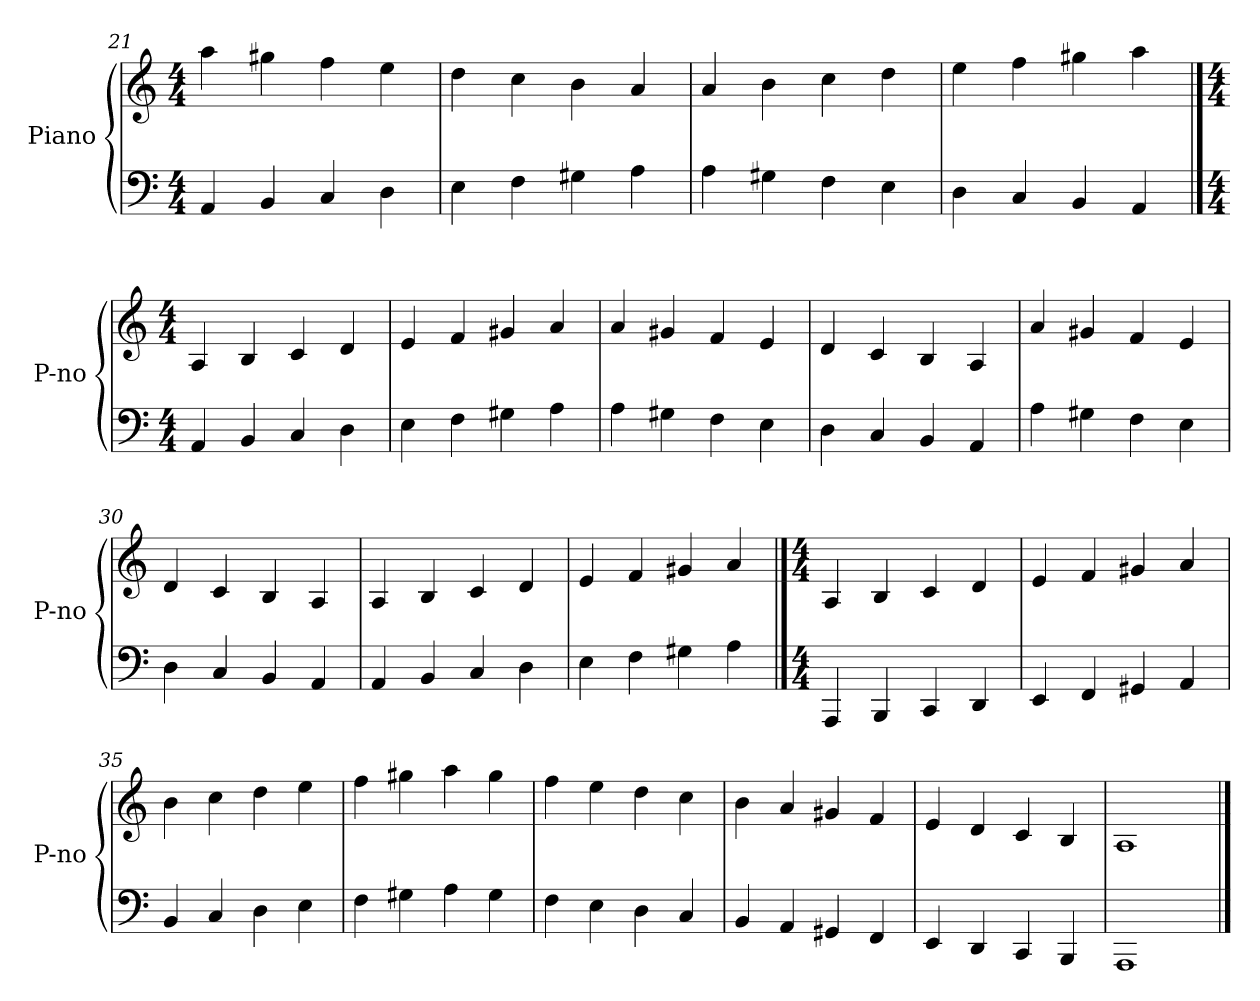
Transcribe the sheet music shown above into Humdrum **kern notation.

**kern	**kern
*part1	*part1
*staff2	*staff1
*I"Piano	*
*I'P-no	*
*clefF4	*clefG2
*k[]	*k[]
*M4/4	*M4/4
=21	=21
4AA</	4aa\
4BB</	4gg#X\
4C</	4ff\
4D<\	4ee\
=22	=22
4E<\	4dd\
4F<\	4cc\
4G#X<\	4b\
4A<\	4a/
=23	=23
4A<\	4a/
4G#X<\	4b\
4F<\	4cc\
4E<\	4dd\
=24	=24
4D<\	4ee\
4C</	4ff\
4BB</	4gg#X\
4AA</	4aa\
!!LO:LB:g=z
==25	==25
*M4/4	*M4/4
4AA</	4A/
4BB</	4B/
4C</	4c/
4D<\	4d/
=26	=26
4E<\	4e/
4F<\	4f/
4G#X<\	4g#X/
4A<\	4a/
=27	=27
4A<\	4a/
4G#X<\	4g#X/
4F<\	4f/
4E<\	4e/
=28	=28
4D<\	4d/
4C</	4c/
4BB</	4B/
4AA</	4A/
=29	=29
4A<\	4a/
4G#X<\	4g#X/
4F<\	4f/
4E<\	4e/
=30	=30
4D<\	4d/
4C</	4c/
4BB</	4B/
4AA</	4A/
=31	=31
4AA</	4A/
4BB</	4B/
4C</	4c/
4D<\	4d/
=32	=32
4E<\	4e/
4F<\	4f/
4G#X<\	4g#X/
4A<\	4a/
!!LO:LB:g=z
==33	==33
*M4/4	*M4/4
4AAA</	4A/
4BBB</	4B/
4CC</	4c/
4DD</	4d/
=34	=34
4EE</	4e/
4FF</	4f/
4GG#X</	4g#X/
4AA</	4a/
=35	=35
4BB</	4b\
4C</	4cc\
4D<\	4dd\
4E<\	4ee\
=36	=36
4F<\	4ff\
4G#X<\	4gg#X\
4A<\	4aa\
4G#<\	4gg#\
=37	=37
4F<\	4ff\
4E<\	4ee\
4D<\	4dd\
4C</	4cc\
=38	=38
4BB</	4b\
4AA</	4a/
4GG#X</	4g#X/
4FF</	4f/
=39	=39
4EE</	4e/
4DD</	4d/
4CC</	4c/
4BBB</	4B/
=40	=40
1AAA<	1A
==	==
*-	*-
